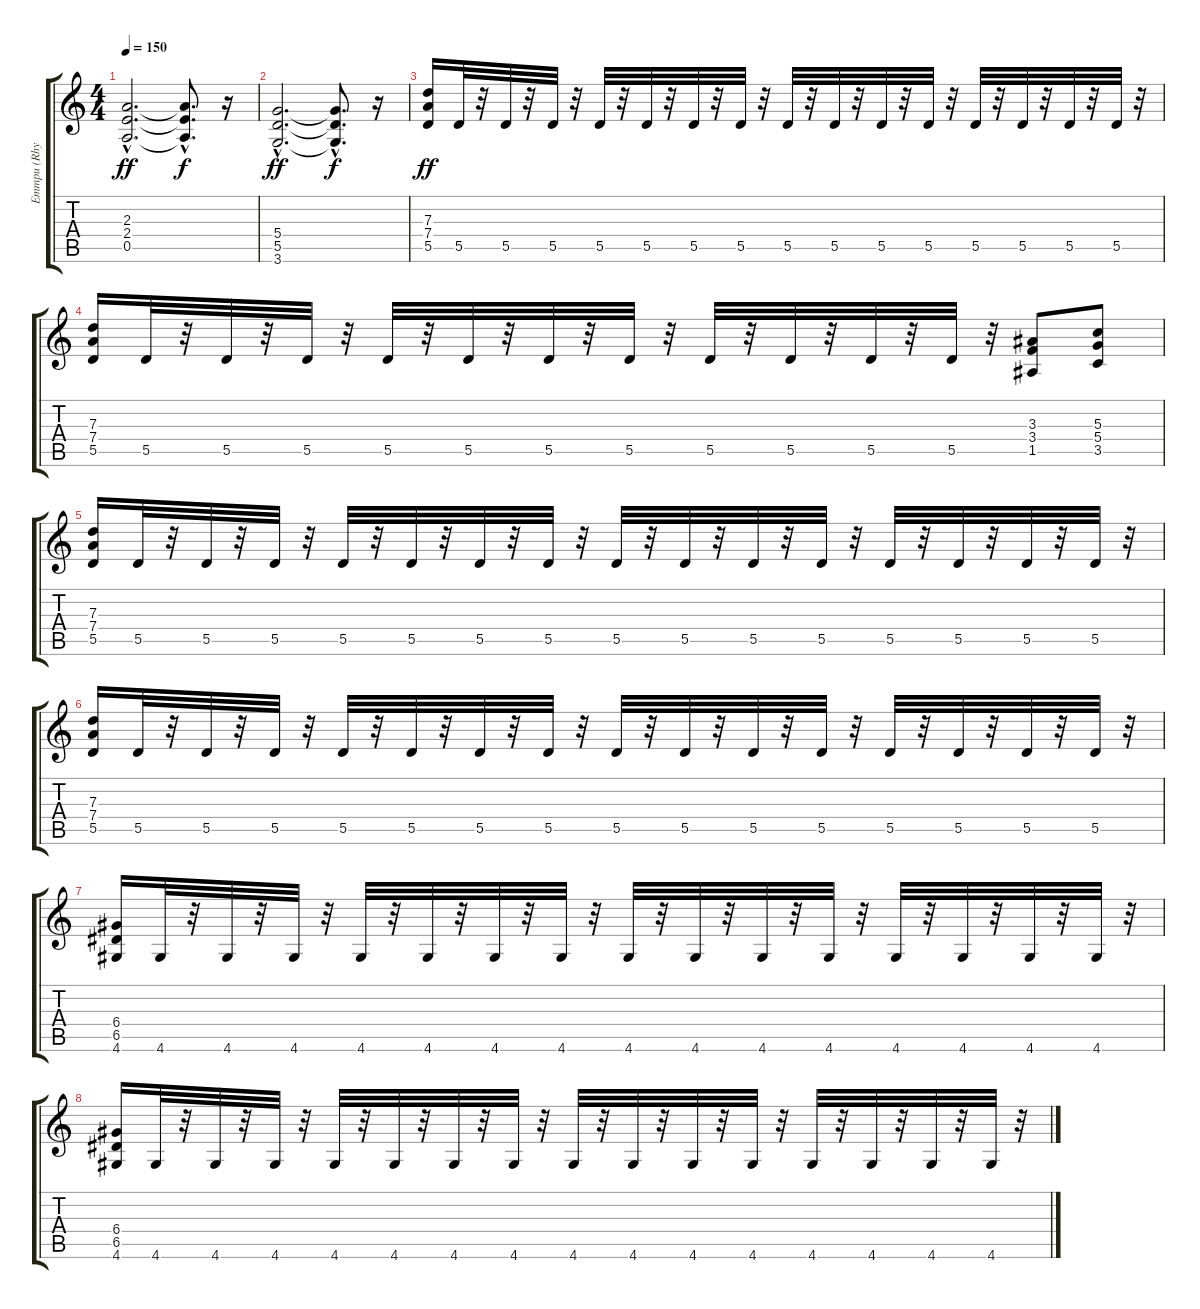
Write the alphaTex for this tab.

\track ("Emmpu (Rhythm Guitar)" "Emmpu (Rhy") {instrument distortionguitar}
\staff {score tabs}
\tuning (E4 B3 G3 D3 A2 E2) {hide}
\ts (4 4)
\tempo 150
\clef g2
\ks c
(2.3{hac} 2.4{hac} 0.5{hac}).2{d dy ff} (2.3{hac t} 2.4{hac t} 0.5{hac t}).8{d dy f} r.16 |
(5.4{hac} 5.5{hac} 3.6{hac}).2{d dy ff} (5.4{hac t} 5.5{hac t} 3.6{hac t}).8{d dy f} r.16 |
(7.3 7.4 5.5).16{dy ff} 5.5.32 r.32 5.5.32 r.32 5.5.32 r.32 5.5.32 r.32 5.5.32 r.32 5.5.32 r.32 5.5.32 r.32 5.5.32 r.32 5.5.32 r.32 5.5.32 r.32 5.5.32 r.32 5.5.32 r.32 5.5.32 r.32 5.5.32 r.32 5.5.32 r.32 |
(7.3 7.4 5.5).16 5.5.32 r.32 5.5.32 r.32 5.5.32 r.32 5.5.32 r.32 5.5.32 r.32 5.5.32 r.32 5.5.32 r.32 5.5.32 r.32 5.5.32 r.32 5.5.32 r.32 5.5.32 r.32 (3.3 3.4 1.5).8 (5.3 5.4 3.5).8 |
(7.3 7.4 5.5).16 5.5.32 r.32 5.5.32 r.32 5.5.32 r.32 5.5.32 r.32 5.5.32 r.32 5.5.32 r.32 5.5.32 r.32 5.5.32 r.32 5.5.32 r.32 5.5.32 r.32 5.5.32 r.32 5.5.32 r.32 5.5.32 r.32 5.5.32 r.32 5.5.32 r.32 |
(7.3 7.4 5.5).16 5.5.32 r.32 5.5.32 r.32 5.5.32 r.32 5.5.32 r.32 5.5.32 r.32 5.5.32 r.32 5.5.32 r.32 5.5.32 r.32 5.5.32 r.32 5.5.32 r.32 5.5.32 r.32 5.5.32 r.32 5.5.32 r.32 5.5.32 r.32 5.5.32 r.32 |
(6.4 6.5 4.6).16 4.6.32 r.32 4.6.32 r.32 4.6.32 r.32 4.6.32 r.32 4.6.32 r.32 4.6.32 r.32 4.6.32 r.32 4.6.32 r.32 4.6.32 r.32 4.6.32 r.32 4.6.32 r.32 4.6.32 r.32 4.6.32 r.32 4.6.32 r.32 4.6.32 r.32 |
(6.4 6.5 4.6).16 4.6.32 r.32 4.6.32 r.32 4.6.32 r.32 4.6.32 r.32 4.6.32 r.32 4.6.32 r.32 4.6.32 r.32 4.6.32 r.32 4.6.32 r.32 4.6.32 r.32 4.6.32 r.32 4.6.32 r.32 4.6.32 r.32 4.6.32 r.32 4.6.32 r.32
